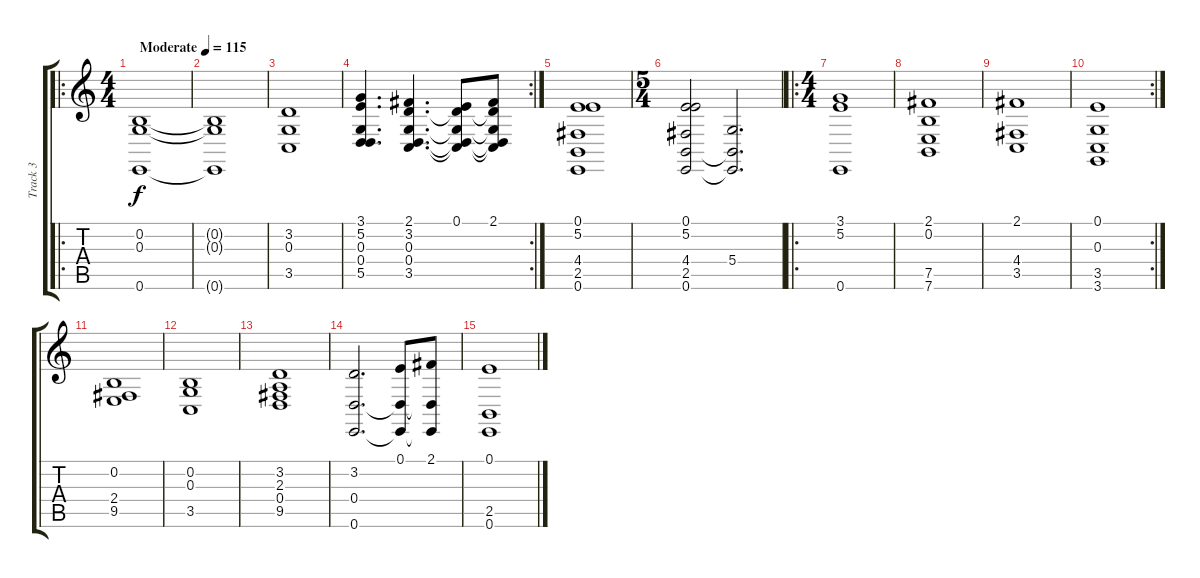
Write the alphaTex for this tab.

\track ("Track 3" "Track 3") {instrument violin}
\staff {score tabs}
\tuning (E4 B3 G3 D3 A2 E2) {hide}
\ro
\ts (4 4)
\tempo (115 "Moderate")
\clef g2
\ks c
(0.2 0.3 0.6).1{dy f instrument violin} |
(0.2{t} 0.3{t} 0.6{t}).1 |
(3.2 0.3 3.5).1 |
\rc 2
(3.1 5.2 0.3 0.4 5.5).4{d} (2.1 3.2 0.3 0.4 3.5).4{d} (0.1 3.2{t} 0.3{t} 0.4{t} 3.5{t}).8 (2.1 3.2{t} 0.3{t} 0.4{t} 3.5{t}).8 |
(0.1 5.2 4.4 2.5 0.6).1 |
\ts (5 4)
(0.1 5.2 4.4 2.5 0.6).2 (5.4 2.5{t} 0.6{t}).2{d} |
\ro
\ts (4 4)
(3.1 5.2 0.6).1 |
(2.1 0.2 7.5 7.6).1 |
(2.1 4.4 3.5).1 |
\rc 2
(0.1 0.3 3.5 3.6).1 |
(0.2 2.4 9.5).1 |
(0.2 0.3 3.5).1 |
(3.2 2.3 0.4 9.5).1 |
(3.2 0.4 0.6).2{d} (0.1 0.4{t} 0.6{t}).8 (2.1 0.4{t} 0.6{t}).8 |
(0.1 2.5 0.6).1
